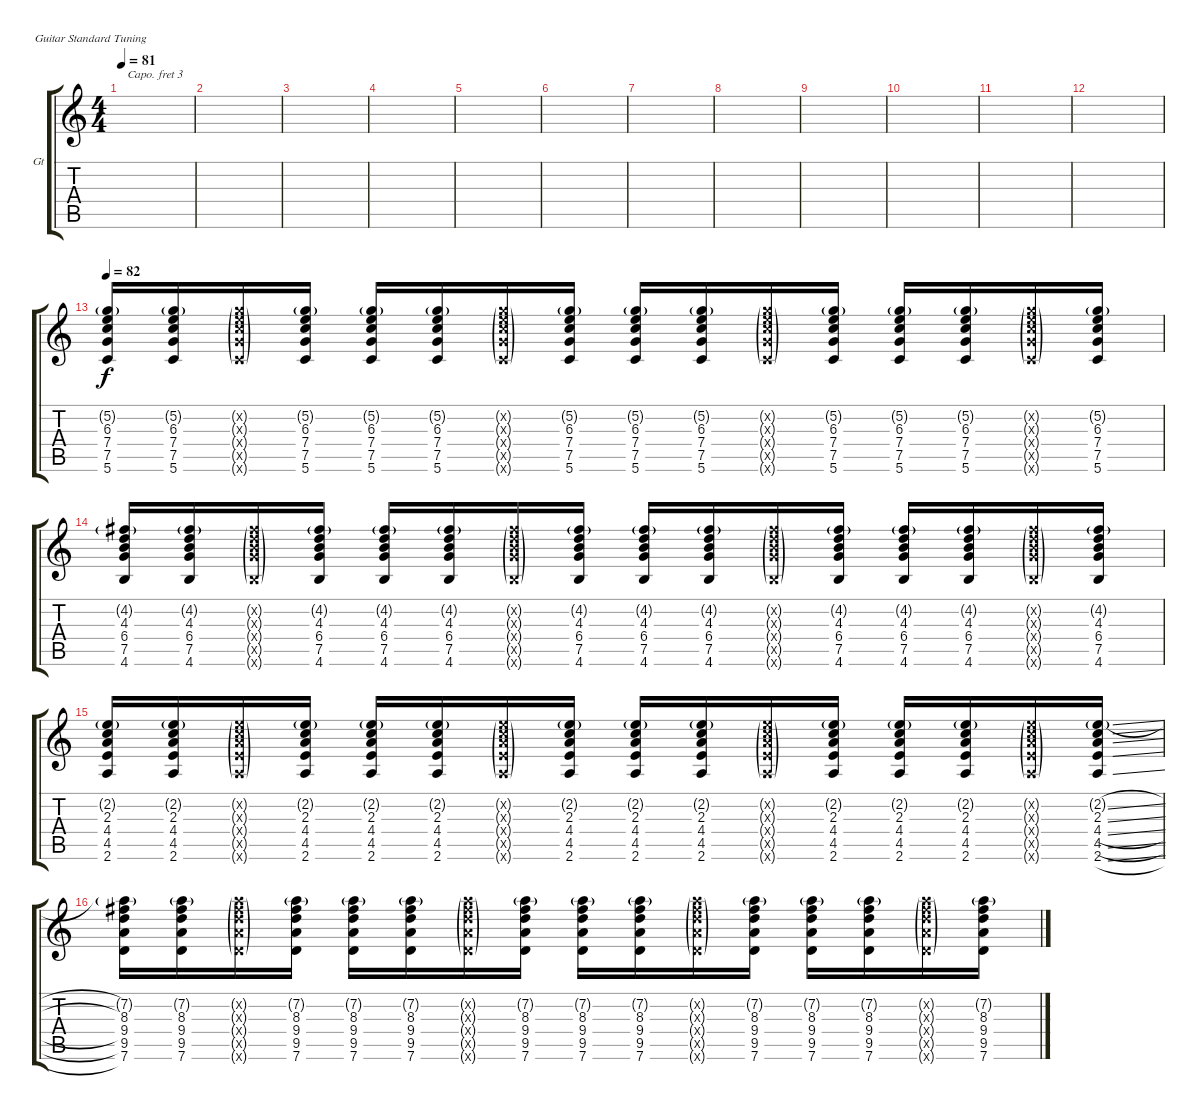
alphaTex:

\defaultSystemsLayout 4
\bracketExtendMode groupsimilarinstruments
\firstSystemTrackNameOrientation horizontal
\otherSystemsTrackNameOrientation horizontal
\track ("Guitar" "Gt") {instrument electricguitarclean}
\staff {score tabs}
\capo 3
\tuning (E4 B3 G3 D3 A2 E2)
\ts (4 4)
\tempo 81
\clef g2
\ks c
|
|
|
|
|
|
|
|
|
|
|
|
\tempo 82
(5.6 7.5 7.4 6.3 5.2{g}).16 (5.6 7.5 7.4 6.3 5.2{g}).16 (5.6{g x} 7.5{g x} 7.4{g x} 6.3{g x} 5.2{g x}).16 (5.6 7.5 7.4 6.3 5.2{g}).16 (5.6 7.5 7.4 6.3 5.2{g}).16 (5.6 7.5 7.4 6.3 5.2{g}).16 (5.6{g x} 7.5{g x} 7.4{g x} 6.3{g x} 5.2{g x}).16 (5.6 7.5 7.4 6.3 5.2{g}).16 (5.6 7.5 7.4 6.3 5.2{g}).16 (5.6 7.5 7.4 6.3 5.2{g}).16 (5.6{g x} 7.5{g x} 7.4{g x} 6.3{g x} 5.2{g x}).16 (5.6 7.5 7.4 6.3 5.2{g}).16 (5.6 7.5 7.4 6.3 5.2{g}).16 (5.6 7.5 7.4 6.3 5.2{g}).16 (5.6{g x} 7.5{g x} 7.4{g x} 6.3{g x} 5.2{g x}).16 (5.6 7.5 7.4 6.3 5.2{g}).16 |
(4.6 7.5 6.4 4.3 4.2{g}).16 (4.6 7.5 6.4 4.3 4.2{g}).16 (4.6{g x} 7.5{g x} 6.4{g x} 4.3{g x} 4.2{g x}).16 (4.6 7.5 6.4 4.3 4.2{g}).16 (4.6 7.5 6.4 4.3 4.2{g}).16 (4.6 7.5 6.4 4.3 4.2{g}).16 (4.6{g x} 7.5{g x} 6.4{g x} 4.3{g x} 4.2{g x}).16 (4.6 7.5 6.4 4.3 4.2{g}).16 (4.6 7.5 6.4 4.3 4.2{g}).16 (4.6 7.5 6.4 4.3 4.2{g}).16 (4.6{g x} 7.5{g x} 6.4{g x} 4.3{g x} 4.2{g x}).16 (4.6 7.5 6.4 4.3 4.2{g}).16 (4.6 7.5 6.4 4.3 4.2{g}).16 (4.6 7.5 6.4 4.3 4.2{g}).16 (4.6{g x} 7.5{g x} 6.4{g x} 4.3{g x} 4.2{g x}).16 (4.6 7.5 6.4 4.3 4.2{g}).16 |
(2.6 4.5 4.4 2.3 2.2{g}).16 (2.6 4.5 4.4 2.3 2.2{g}).16 (2.6{g x} 4.5{g x} 4.4{g x} 2.3{g x} 2.2{g x}).16 (2.6 4.5 4.4 2.3 2.2{g}).16 (2.6 4.5 4.4 2.3 2.2{g}).16 (2.6 4.5 4.4 2.3 2.2{g}).16 (2.6{g x} 4.5{g x} 4.4{g x} 2.3{g x} 2.2{g x}).16 (2.6 4.5 4.4 2.3 2.2{g}).16 (2.6 4.5 4.4 2.3 2.2{g}).16 (2.6 4.5 4.4 2.3 2.2{g}).16 (2.6{g x} 4.5{g x} 4.4{g x} 2.3{g x} 2.2{g x}).16 (2.6 4.5 4.4 2.3 2.2{g}).16 (2.6 4.5 4.4 2.3 2.2{g}).16 (2.6 4.5 4.4 2.3 2.2{g}).16 (2.6{g x} 4.5{g x} 4.4{g x} 2.3{g x} 2.2{g x}).16 (2.6{sl} 4.5{sl} 4.4{sl} 2.3{sl} 2.2{sl g}).16 |
(7.6 9.5 9.4 8.3 7.2{g}).16 (7.6 9.5 9.4 8.3 7.2{g}).16 (7.6{g x} 9.5{g x} 9.4{g x} 8.3{g x} 7.2{g x}).16 (7.6 9.5 9.4 8.3 7.2{g}).16 (7.6 9.5 9.4 8.3 7.2{g}).16 (7.6 9.5 9.4 8.3 7.2{g}).16 (7.6{g x} 9.5{g x} 9.4{g x} 8.3{g x} 7.2{g x}).16 (7.6 9.5 9.4 8.3 7.2{g}).16 (7.6 9.5 9.4 8.3 7.2{g}).16 (7.6 9.5 9.4 8.3 7.2{g}).16 (7.6{g x} 9.5{g x} 9.4{g x} 8.3{g x} 7.2{g x}).16 (7.6 9.5 9.4 8.3 7.2{g}).16 (7.6 9.5 9.4 8.3 7.2{g}).16 (7.6 9.5 9.4 8.3 7.2{g}).16 (7.6{g x} 9.5{g x} 9.4{g x} 8.3{g x} 7.2{g x}).16 (7.6 9.5 9.4 8.3 7.2{g}).16
